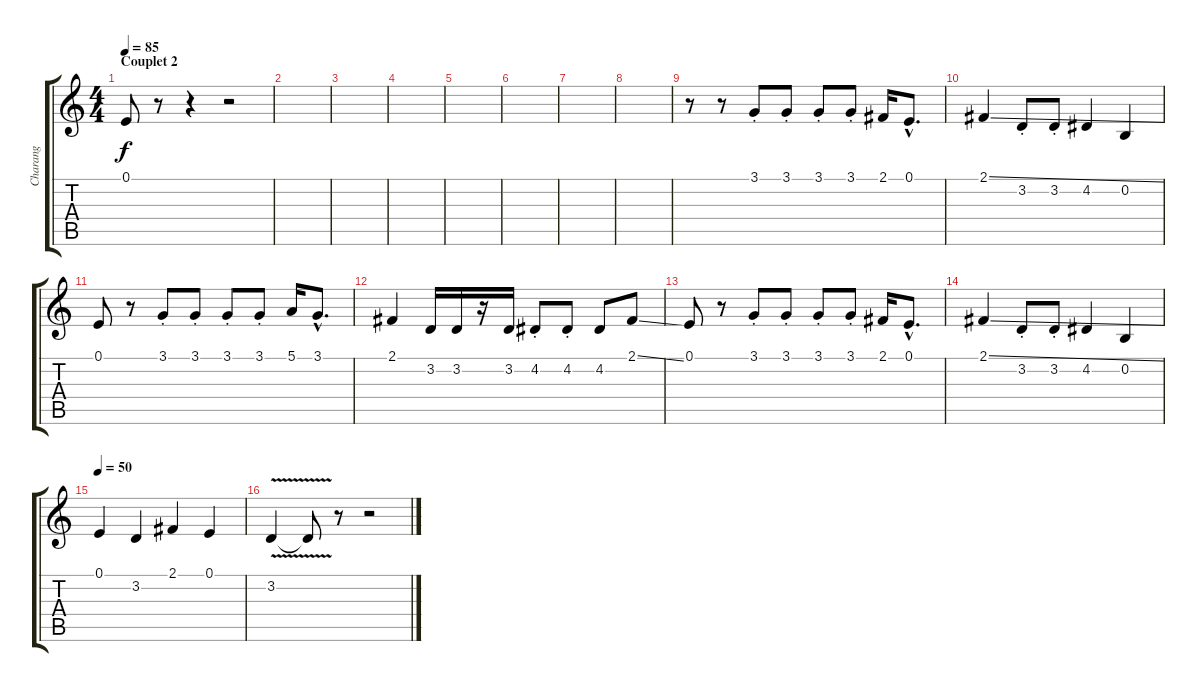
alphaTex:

\track ("Charang" "Charang") {instrument lead5charang}
\staff {score tabs}
\tuning (E4 B3 G3 D3 A2 E2) {hide}
\ts (4 4)
\section ("" "Couplet 2")
\tempo 85
\clef g2
\ks c
0.1.8{dy f} r.8 r.4 r.2 |
|
|
|
|
|
|
|
r.8 r.8 3.1{st}.8 3.1{st}.8 3.1{st}.8 3.1{st}.8 2.1.16 0.1{hac}.8{d} |
2.1{ss}.4 3.2{st}.8 3.2{st}.8 4.2.4 0.2.4 |
0.1.8 r.8 3.1{st}.8 3.1{st}.8 3.1{st}.8 3.1{st}.8 5.1.16 3.1{hac}.8{d} |
2.1.4 3.2.16 3.2.16 r.16 3.2.16 4.2{st}.8 4.2{st}.8 4.2.8 2.1{ss}.8 |
0.1.8 r.8 3.1{st}.8 3.1{st}.8 3.1{st}.8 3.1{st}.8 2.1.16 0.1{hac}.8{d} |
2.1{ss}.4 3.2{st}.8 3.2{st}.8 4.2.4 0.2.4 |
\tempo 50
0.1.4 3.2.4 2.1.4 0.1.4 |
3.2{v}.4 3.2{t}.8 r.8 r.2
